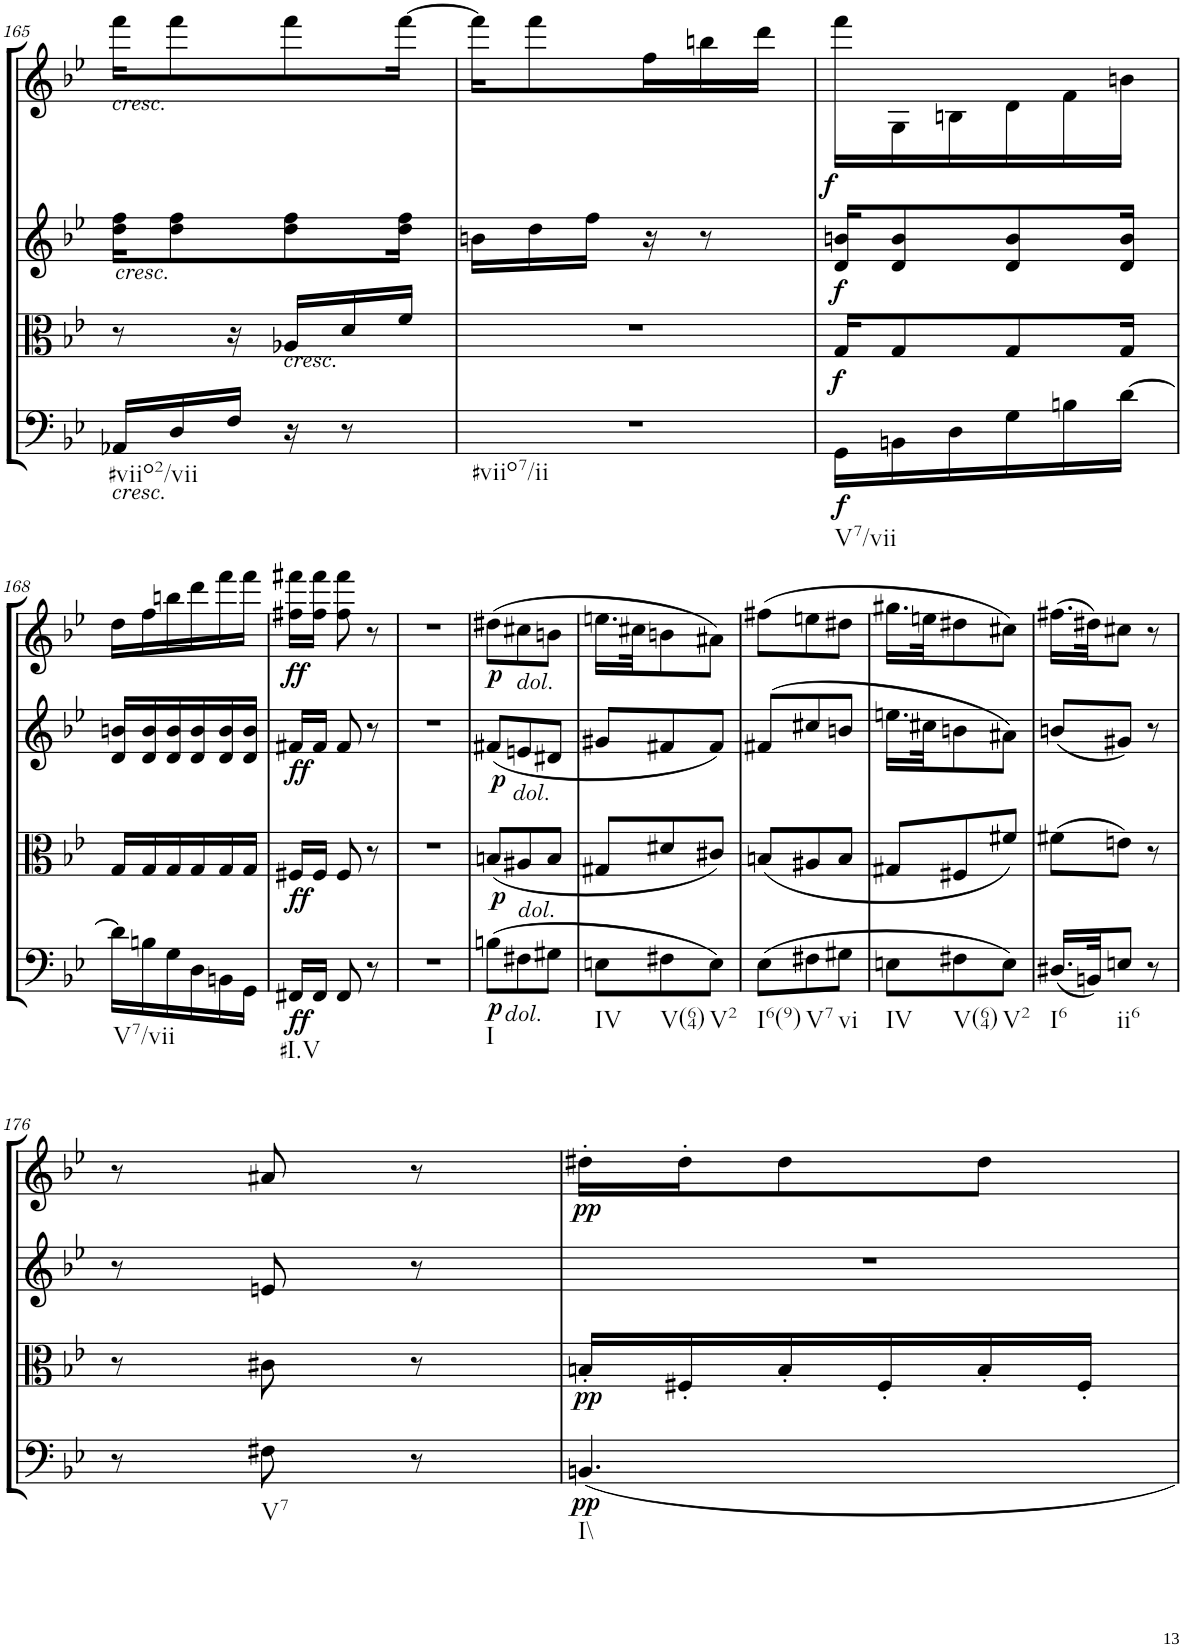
**kern	**dynam	**kern	**dynam	**kern	**dynam	**kern	**dynam
*part4	*part4	*part3	*part3	*part2	*part2	*part1	*part1
*staff4	*staff4	*staff3	*staff3	*staff2	*staff2	*staff1	*staff1
*I"Cello	*	*I"Viola	*	*I"2nd Violin	*	*I"1st Violin	*
*	*	*I'Vla	*	*I'Vln	*	*I'Vln	*
!!LO:PB:g=z
*clefC4	*	*clefC3	*	*clefG2	*	*clefG2	*
*k[b-e-]	*	*k[b-e-]	*	*k[b-e-]	*	*k[b-e-]	*
*B-:	*	*B-:	*	*B-:	*	*B-:	*
*M3/8	*	*M3/8	*	*M3/8	*	*M3/8	*
=165	=165	=165	=165	=165	=165	=165	=165
!	!	!	!	!	!	!LO:TX:a:i:t=cresc.	!
!	!	!	!	!LO:TX:b:i:t=cresc.	!	!	!
!LO:TX:b:i:t=cresc.	!	!	!	!	!	!	!
!LO:TX:b:t=#viio2/vii	!	!	!	!	!	!	!
16AA-X/LL	.	8r	.	16dd\ 16ff\KL	.	16fff\KL	.
16D/	.	.	.	8dd\ 8ff\	.	8fff\	.
16F/JJ	.	16r	.	.	.	.	.
!	!	!LO:TX:a:i:t=cresc.	!	!	!	!	!
16r	.	16A-X/LL	.	8dd\ 8ff\	.	8fff\	.
8r	.	16d/	.	.	.	.	.
.	.	16f/JJ	.	16dd\ 16ff\Jk	.	[16fff\Jk	.
=166	=166	=166	=166	=166	=166	=166	=166
!LO:TX:b:t=#viio7/ii	!	!	!	!	!	!	!
4.r	.	4.r	.	16bn\LL	.	16fff\KL]	.
.	.	.	.	16dd\	.	8fff\	.
.	.	.	.	16ff\JJ	.	.	.
.	.	.	.	16r	.	16ff\L	.
.	.	.	.	8r	.	16bbn\	.
.	.	.	.	.	.	16ddd\JJ	.
=167	=167	=167	=167	=167	=167	=167	=167
!LO:TX:b:t=V7/vii	!	!	!	!	!	!	!
!	!LO:DY:a	!	!	!	!	!	!
!	!LO:DY:n=1:b	!	!LO:DY:a	!	!LO:DY:a	!	!
16GG\LL	f f	16G/KL	f	16d/ 16bn/KL	f	16fff\LL	.
16BBn\	.	8G/	.	8d/ 8b/	.	16G\	.
16D\	.	.	.	.	.	16Bn\	.
16G\	.	8G/	.	8d/ 8b/	.	16d\	.
16Bn\	.	.	.	.	.	16f\	.
[16d\JJ	.	16G/Jk	.	16d/ 16b/Jk	.	16bn\JJ	.
!!LO:LB:g=z
=168	=168	=168	=168	=168	=168	=168	=168
!LO:TX:b:t=V7/vii	!	!	!	!	!	!	!
16d\LL]	.	16G/LL	.	16d/ 16bn/LL	.	16dd\LL	.
16Bn\	.	16G/	.	16d/ 16b/	.	16ff\	.
16G\	.	16G/	.	16d/ 16b/	.	16bbn\	.
16D\	.	16G/	.	16d/ 16b/	.	16ddd\	.
16BBn\	.	16G/	.	16d/ 16b/	.	16fff\	.
16GG\JJ	.	16G/JJ	.	16d/ 16b/JJ	.	16fff\JJ	.
=169	=169	=169	=169	=169	=169	=169	=169
!LO:TX:b:t=#I.V	!	!	!	!	!	!	!
!	!LO:DY:b	!	!LO:DY:b	!	!LO:DY:b	!	!LO:DY:b
16FF#X/LL	ff	16F#X/LL	ff	16f#X/LL	ff	16ff#X\ 16fff#X\LL	ff
16FF#/JJ	.	16F#/JJ	.	16f#/JJ	.	16ff#\ 16fff#\JJ	.
8FF#/	.	8F#/	.	8f#/	.	8ff#\ 8fff#\	.
8r	.	8r	.	8r	.	8r	.
=170	=170	=170	=170	=170	=170	=170	=170
4.r	.	4.r	.	4.r	.	4.r	.
=171	=171	=171	=171	=171	=171	=171	=171
!LO:TX:b:t=I	!	!	!	!	!	!	!
!	!LO:DY:b	!	!LO:DY:b	!	!LO:DY:b	!	!LO:DY:b
(8Bn\L	p	(8Bn/L	p	(8f#X/L	p	(8dd#X\L	p
!	!	!	!	!	!	!LO:TX:b:i:t=dol.	!
!	!	!	!	!LO:TX:b:i:t=dol.	!	!	!
!	!	!LO:TX:b:i:t=dol.	!	!	!	!	!
!LO:TX:b:i:t=dol.	!	!	!	!	!	!	!
8F#X\	.	8A#X/	.	8en/	.	8cc#X\	.
8G#X\J	.	8B/J	.	8d#X/J	.	8bn\J	.
=172	=172	=172	=172	=172	=172	=172	=172
!LO:TX:b:t=IV	!	!	!	!	!	!	!
8En\L	.	8G#X/L	.	8g#X/L	.	16.een\LL	.
.	.	.	.	.	.	32cc#X\JK	.
!LO:TX:b:t=V(64)	!	!	!	!	!	!	!
8F#X\	.	8d#X/	.	8f#X/	.	8bn\	.
!LO:TX:b:t=V2	!	!	!	!	!	!	!
8E\J)	.	8c#X/J)	.	8f#/J)	.	8a#X\J)	.
=173	=173	=173	=173	=173	=173	=173	=173
!LO:TX:b:t=I6(9)	!	!	!	!	!	!	!
(8E-\L	.	(8Bn/L	.	(8f#X/L	.	(8ff#X\L	.
!LO:TX:b:t=V7	!	!	!	!	!	!	!
8F#X\	.	8A#X/	.	8cc#X/	.	8een\	.
!LO:TX:b:t=vi	!	!	!	!	!	!	!
8G#X\J	.	8B/J	.	8bn/J	.	8dd#X\J	.
=174	=174	=174	=174	=174	=174	=174	=174
!LO:TX:b:t=IV	!	!	!	!	!	!	!
8En\L	.	8G#X/L	.	16.een\LL	.	16.gg#X\LL	.
.	.	.	.	32cc#X\JK	.	32een\JK	.
!LO:TX:b:t=V(64)	!	!	!	!	!	!	!
8F#X\	.	8F#X/	.	8bn\	.	8dd#X\	.
!LO:TX:b:t=V2	!	!	!	!	!	!	!
8E\J)	.	8f#X/J)	.	8a#X\J)	.	8cc#X\J)	.
=175	=175	=175	=175	=175	=175	=175	=175
!LO:TX:b:t=I6	!	!	!	!	!	!	!
(16.D#X/LL	.	(8f#X\L	.	(8bn/L	.	(16.ff#X\LL	.
32BBn/JK)	.	.	.	.	.	32dd#X\JK)	.
!LO:TX:b:t=ii6	!	!	!	!	!	!	!
8En/J	.	8en\J)	.	8g#X/J)	.	8cc#X\J	.
8r	.	8r	.	8r	.	8r	.
!!LO:LB:g=z
=176	=176	=176	=176	=176	=176	=176	=176
8r	.	8r	.	8r	.	8r	.
!LO:TX:b:t=V7	!	!	!	!	!	!	!
8F#X\	.	8c#X\	.	8en/	.	8a#X/	.
8r	.	8r	.	8r	.	8r	.
=177	=177	=177	=177	=177	=177	=177	=177
!LO:TX:b:t=I\\	!	!	!	!	!	!	!
!	!LO:DY:b	!	!LO:DY:b	!	!	!	!LO:DY:b
4.BBn/	pp	16Bn'/LL	pp	4.r	.	16dd#X'\LL	pp
.	.	16F#X'/	.	.	.	16dd#'\J	.
.	.	16B'/	.	.	.	8dd#\	.
.	.	16F#'/	.	.	.	.	.
.	.	16B'/	.	.	.	8dd#\J	.
.	.	16F#'/JJ	.	.	.	.	.
=	=	=	=	=	=	=	=
*-	*-	*-	*-	*-	*-	*-	*-
